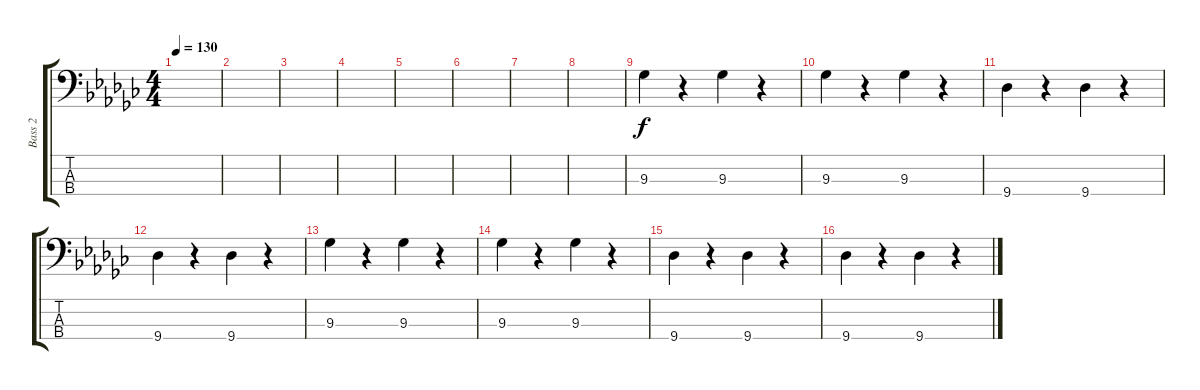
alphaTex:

\track ("Bass 2" "Bass 2") {instrument electricbasspick}
\staff {score tabs}
\tuning (G2 D2 A1 E1) {hide}
\ts (4 4)
\tempo 130
\clef f4
\ks gb
|
|
|
|
|
|
|
|
9.3.4 r.4 9.3.4 r.4 |
9.3.4 r.4 9.3.4 r.4 |
9.4.4 r.4 9.4.4 r.4 |
9.4.4 r.4 9.4.4 r.4 |
9.3.4 r.4 9.3.4 r.4 |
9.3.4 r.4 9.3.4 r.4 |
9.4.4 r.4 9.4.4 r.4 |
9.4.4 r.4 9.4.4 r.4
